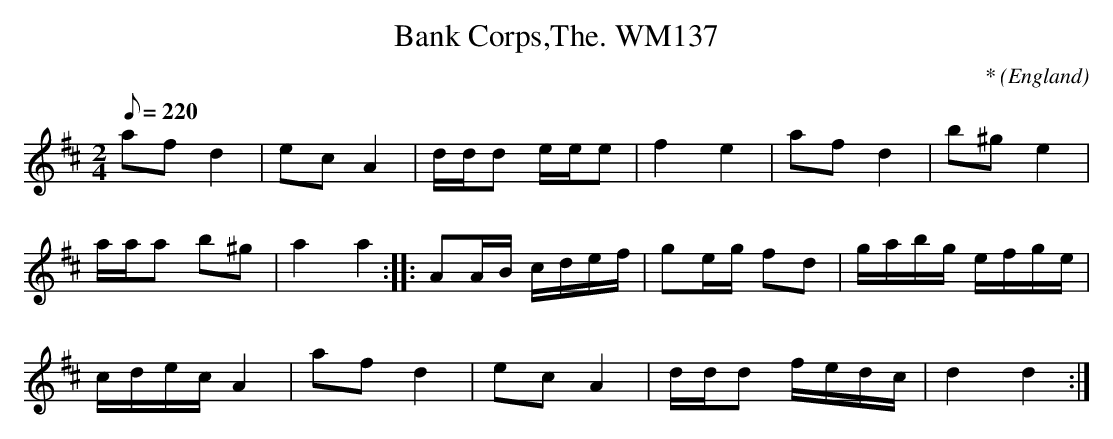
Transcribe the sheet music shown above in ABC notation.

X:1
T:Bank Corps,The. WM137
M:2/4
L:1/8
Q:220
C:*
O:England
W:
K:D
afd2|ecA2|d/d/d e/e/e|f2e2|afd2|b^ge2|!a/a/a b^g|a2a2:|
|:AA/B/ c/d/e/f/|ge/g/ fd|g/a/b/g/ e/f/g/e/|!c/d/e/c/A2|afd2|ecA2|d/d/d
f/e/d/c/|d2d2:|]
